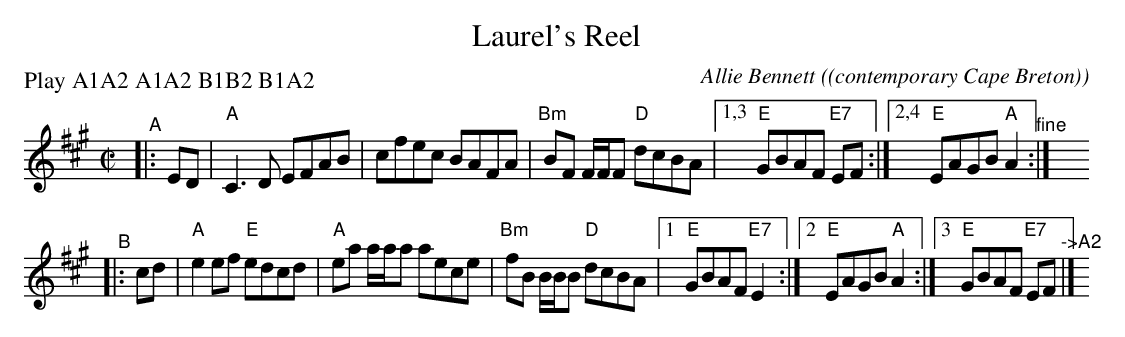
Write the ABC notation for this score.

X:1
T: Laurel's Reel
C: Allie Bennett
O: (contemporary Cape Breton)
M: C|
L: 1/8
P: Play A1A2 A1A2 B1B2 B1A2
K: A
"^A"|: ED |\
"A"C3D EFAB | cfec BAFA | "Bm"BF F/F/F "D"dcBA |[1,3 "E"GBAF "E7"EF \
                                              :|[2,4 "E"EAGB "A"A2 "^fine":| y2
"^B"|: cd |\
"A"e2ef "E"edcd | "A"ea a/a/a aece | "Bm"fB B/B/B "D"dcBA |[1 "E"GBAF "E7"E2 \
                                                         :|[2 "E"EAGB "A"A2 \
														 :|[3 "E"GBAF "E7"EF "^->A2"|] y2
